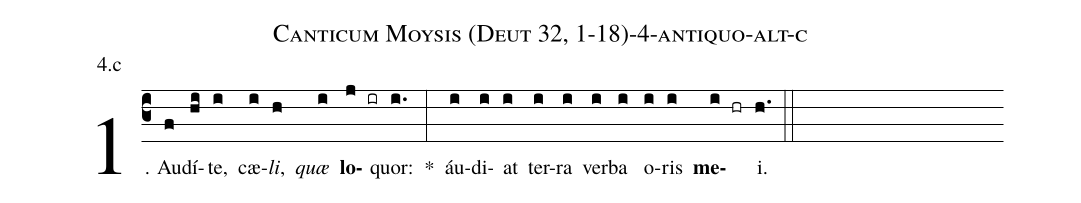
name: Canticum Moysis (Deut 32, 1-18)-4-antiquo-alt-c;
annotation: 4.c;
%%
(c3)1. Au(f)dí(hi)te,(i) cæ(i)<i>li</i>,(h) <i>quæ</i>(i) <b>lo</b>(j ir)quor:(i.) *(:) áu(i)di(i)at(i) ter(i)ra(i) ver(i)ba(i) o(i)ris(i) <b>me</b>(i hr)i.(h.) (::)
